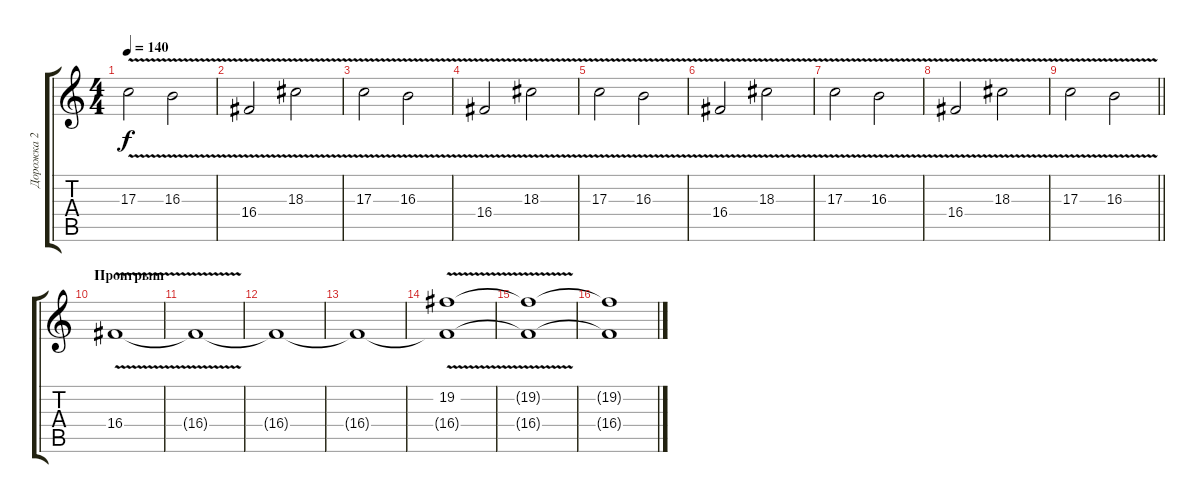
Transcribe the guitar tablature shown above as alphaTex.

\track ("Дорожка 2" "Дорожка 2") {instrument churchorgan}
\staff {score tabs}
\tuning (E4 B3 G3 D3 A2 E2) {hide}
\ts (4 4)
\tempo 140
\clef g2
\ks c
17.3{v}.2{dy f} 16.3{v}.2 |
16.4{v}.2 18.3{v}.2 |
17.3{v}.2 16.3{v}.2 |
16.4{v}.2 18.3{v}.2 |
17.3{v}.2 16.3{v}.2 |
16.4{v}.2 18.3{v}.2 |
17.3{v}.2 16.3{v}.2 |
16.4{v}.2 18.3{v}.2 |
\barLineRight lightlight
17.3{v}.2 16.3{v}.2 |
\section ("" "Проигрыш")
16.4{v}.1 |
16.4{t}.1 |
16.4{t}.1 |
16.4{t}.1 |
(19.2{v} 16.4{t}).1 |
(19.2{t} 16.4{t}).1 |
(19.2{t} 16.4{t}).1
